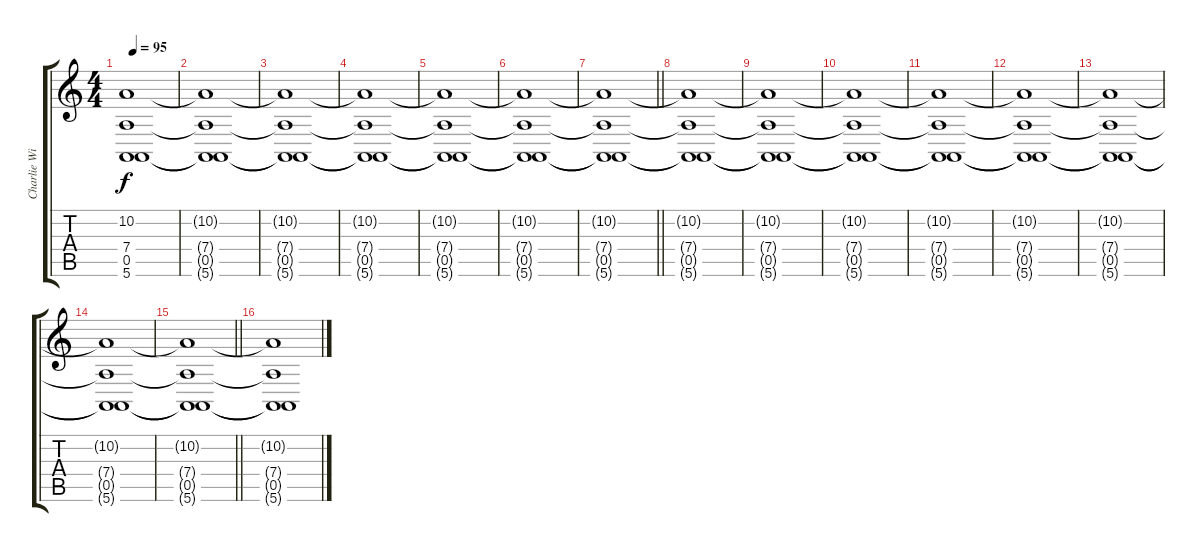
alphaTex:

\track ("Charlie Wilson" "Charlie Wi") {instrument synthstrings1}
\staff {score tabs}
\tuning (E4 B3 G3 D3 A2 E2) {hide}
\ts (4 4)
\tempo 95
\clef g2
\ks c
(10.2{t} 7.4{t} 0.5{t} 5.6{t}).1{dy f} |
(10.2{t} 7.4{t} 0.5{t} 5.6{t}).1 |
(10.2{t} 7.4{t} 0.5{t} 5.6{t}).1 |
(10.2{t} 7.4{t} 0.5{t} 5.6{t}).1 |
(10.2{t} 7.4{t} 0.5{t} 5.6{t}).1 |
(10.2{t} 7.4{t} 0.5{t} 5.6{t}).1 |
\barLineRight lightlight
(10.2{t} 7.4{t} 0.5{t} 5.6{t}).1 |
(10.2{t} 7.4{t} 0.5{t} 5.6{t}).1 |
(10.2{t} 7.4{t} 0.5{t} 5.6{t}).1 |
(10.2{t} 7.4{t} 0.5{t} 5.6{t}).1 |
(10.2{t} 7.4{t} 0.5{t} 5.6{t}).1 |
(10.2{t} 7.4{t} 0.5{t} 5.6{t}).1 |
(10.2{t} 7.4{t} 0.5{t} 5.6{t}).1 |
(10.2{t} 7.4{t} 0.5{t} 5.6{t}).1 |
\barLineRight lightlight
(10.2{t} 7.4{t} 0.5{t} 5.6{t}).1 |
(10.2{t} 7.4{t} 0.5{t} 5.6{t}).1
